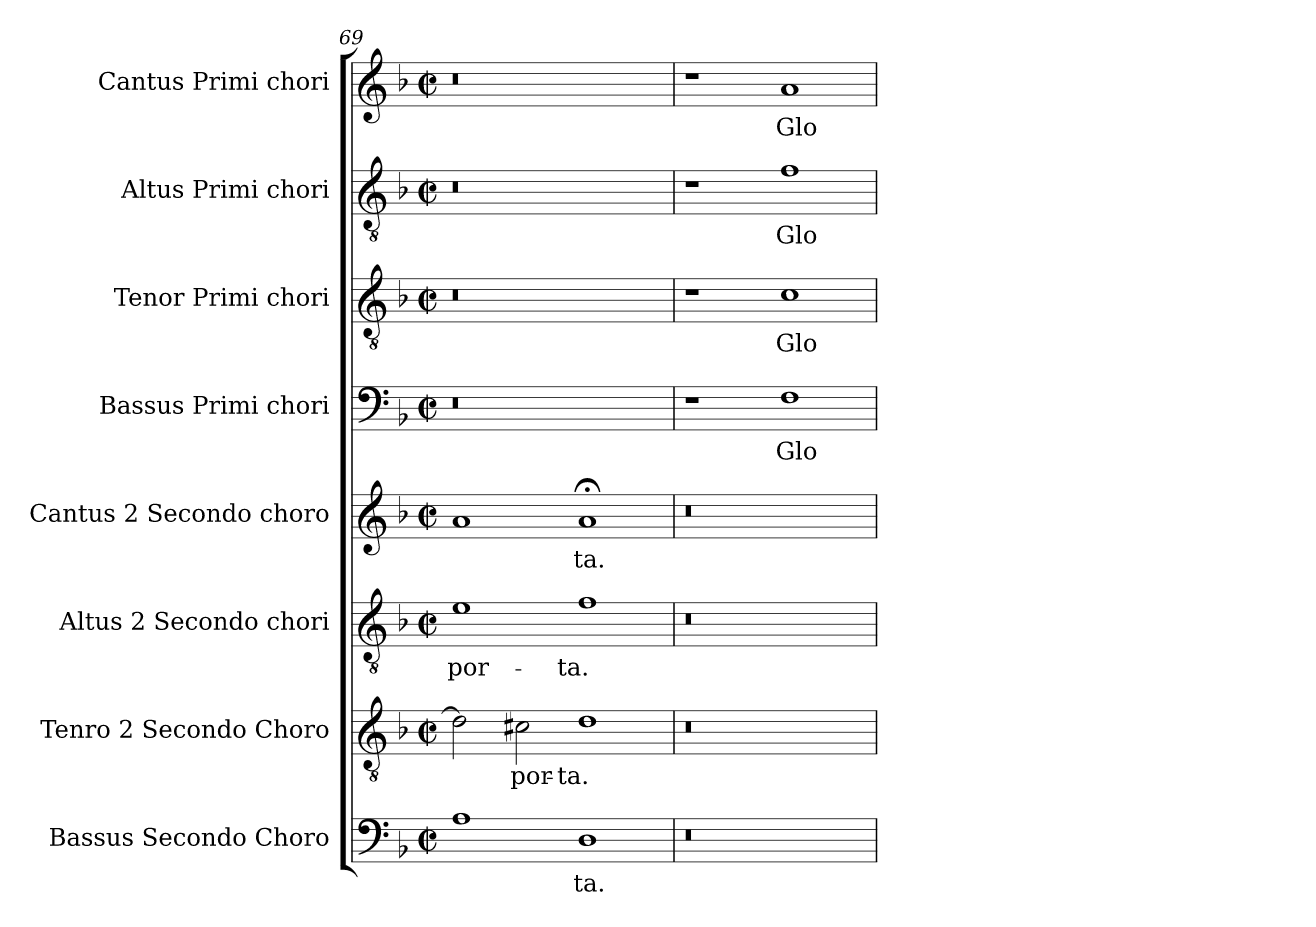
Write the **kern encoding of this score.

**kern	**text	**kern	**text	**kern	**text	**kern	**text	**kern	**text	**kern	**text	**kern	**text	**kern	**text
*part8	*part8	*part7	*part7	*part6	*part6	*part5	*part5	*part4	*part4	*part3	*part3	*part2	*part2	*part1	*part1
*staff8	*staff8	*staff7	*staff7	*staff6	*staff6	*staff5	*staff5	*staff4	*staff4	*staff3	*staff3	*staff2	*staff2	*staff1	*staff1
*I"Bassus  Secondo Choro	*	*I"Tenro 2  Secondo Choro	*	*I"Altus 2  Secondo chori	*	*I"Cantus 2  Secondo choro	*	*I"Bassus  Primi chori	*	*I"Tenor  Primi chori	*	*I"Altus  Primi chori	*	*I"Cantus  Primi chori	*
*I'Ch	*	*I'Ch	*	*I'Ch	*	*I'Ch	*	*I'Ch	*	*I'Ch	*	*I'Ch	*	*I'Ch	*
*clefF4	*	*clefGv2	*	*clefGv2	*	*clefG2	*	*clefF4	*	*clefGv2	*	*clefGv2	*	*clefG2	*
*k[b-]	*	*k[b-]	*	*k[b-]	*	*k[b-]	*	*k[b-]	*	*k[b-]	*	*k[b-]	*	*k[b-]	*
*F:	*	*F:	*	*F:	*	*F:	*	*F:	*	*F:	*	*F:	*	*F:	*
*M2/2	*	*M2/2	*	*M2/2	*	*M2/2	*	*M2/2	*	*M2/2	*	*M2/2	*	*M2/2	*
*met(c|)	*	*met(c|)	*	*met(c|)	*	*met(c|)	*	*met(c|)	*	*met(c|)	*	*met(c|)	*	*met(c|)	*
=69	=69	=69	=69	=69	=69	=69	=69	=69	=69	=69	=69	=69	=69	=69	=69
!	!	!	!	!	!LO:LY:b:cj	!	!	!	!	!	!	!	!	!	!
1A	.	2d\]	.	1e	por-	1a	.	0r	.	0r	.	0r	.	0r	.
!	!	!	!LO:LY:b:cj	!	!	!	!	!	!	!	!	!	!	!	!
.	.	2c#X\	por-	.	.	.	.	.	.	.	.	.	.	.	.
!	!LO:LY:b:cj	!	!LO:LY:b:cj	!	!LO:LY:b:cj	!	!LO:LY:b:cj	!	!	!	!	!	!	!	!
1D	-ta.	1d	-ta.	1f	-ta.	1a;<	-ta.	.	.	.	.	.	.	.	.
!!LO:LB:g=z
=70	=70	=70	=70	=70	=70	=70	=70	=70	=70	=70	=70	=70	=70	=70	=70
0r	.	0r	.	0r	.	0r	.	1r	.	1r	.	1r	.	1r	.
!	!	!	!	!	!	!	!	!	!LO:LY:b:cj	!	!LO:LY:b:cj	!	!LO:LY:b:cj	!	!LO:LY:b:cj
.	.	.	.	.	.	.	.	1F	Glo-	1c	Glo-	1f	Glo-	1a	Glo-
=	=	=	=	=	=	=	=	=	=	=	=	=	=	=	=
*-	*-	*-	*-	*-	*-	*-	*-	*-	*-	*-	*-	*-	*-	*-	*-
